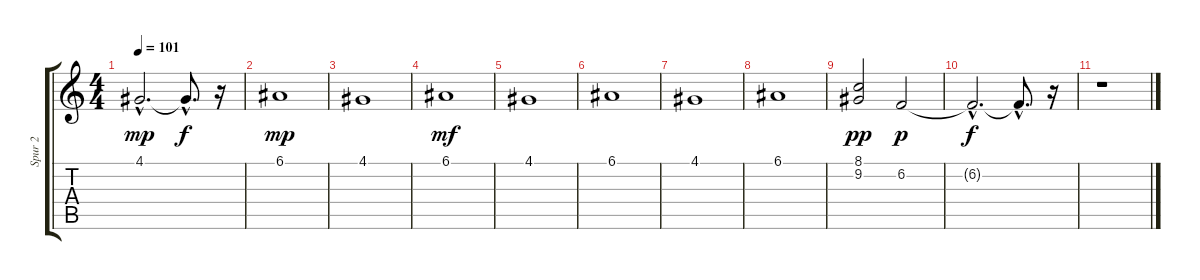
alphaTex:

\track ("Spur 2" "Spur 2") {instrument cello}
\staff {score tabs}
\tuning (E4 B3 G3 D3 A2 E2) {hide}
\ts (4 4)
\tempo 101
\clef g2
\ks c
4.1{hac}.2{d dy mp} 4.1{hac t}.8{d dy f} r.16 |
6.1.1{dy mp} |
4.1.1 |
6.1.1{dy mf} |
4.1.1 |
6.1.1 |
4.1.1 |
6.1.1 |
(8.1 9.2).2{dy pp} 6.2.2{dy p} |
6.2{hac t}.2{d dy f} 6.2{hac t}.8{d} r.16 |
r.1
